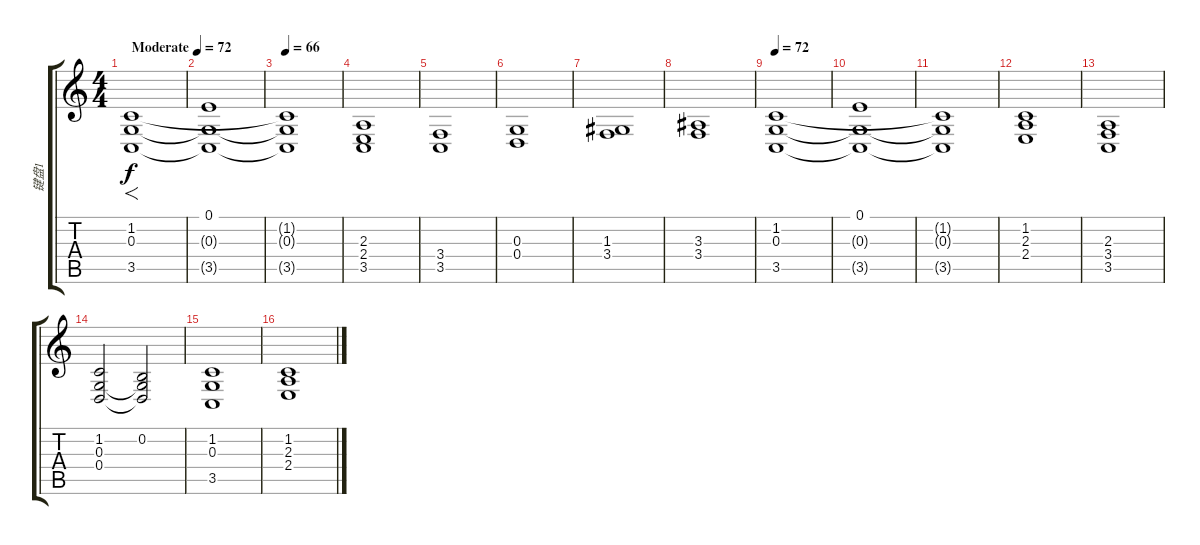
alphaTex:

\track ("键盘1" "键盘1") {instrument stringensemble2}
\staff {score tabs}
\tuning (E4 B3 G3 D3 A2 E2) {hide}
\ts (4 4)
\tempo (72 "Moderate")
\clef g2
\ks c
(1.2 0.3 3.5).1{f dy f instrument stringensemble2} |
(0.1 0.3{t} 3.5{t}).1 |
\tempo 66
(1.2{t} 0.3{t} 3.5{t}).1 |
(2.3 2.4 3.5).1 |
(3.4 3.5).1 |
(0.3 0.4).1 |
(1.3 3.4).1 |
(3.3 3.4).1 |
\tempo 72
(1.2 0.3 3.5).1 |
(0.1 0.3{t} 3.5{t}).1 |
(1.2{t} 0.3{t} 3.5{t}).1 |
(1.2 2.3 2.4).1 |
(2.3 3.4 3.5).1 |
(1.2 0.3 0.4).2 (0.2 0.3{t} 0.4{t}).2 |
(1.2 0.3 3.5).1 |
(1.2 2.3 2.4).1
